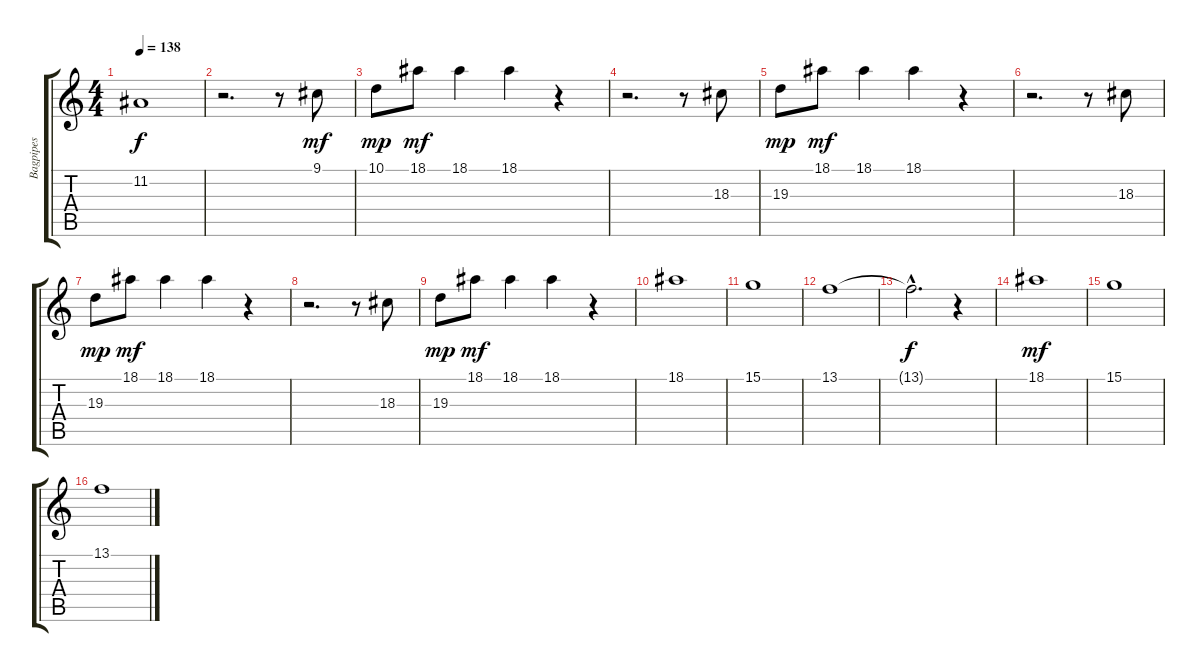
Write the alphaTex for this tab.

\track ("Bagpipes" "Bagpipes") {instrument bagpipe}
\staff {score tabs}
\tuning (E4 B3 G3 D3 A2 E2) {hide}
\ts (4 4)
\tempo 138
\clef g2
\ks c
11.2{t}.1{dy f} |
r.2{d} r.8 9.1.8{dy mf} |
10.1.8{dy mp} 18.1.8{dy mf} 18.1.4 18.1.4 r.4 |
r.2{d} r.8 18.3.8 |
19.3.8{dy mp} 18.1.8{dy mf} 18.1.4 18.1.4 r.4 |
r.2{d} r.8 18.3.8 |
19.3.8{dy mp} 18.1.8{dy mf} 18.1.4 18.1.4 r.4 |
r.2{d} r.8 18.3.8 |
19.3.8{dy mp} 18.1.8{dy mf} 18.1.4 18.1.4 r.4 |
18.1.1 |
15.1.1 |
13.1.1 |
13.1{hac t}.2{d dy f} r.4 |
18.1.1{dy mf} |
15.1.1 |
13.1.1
